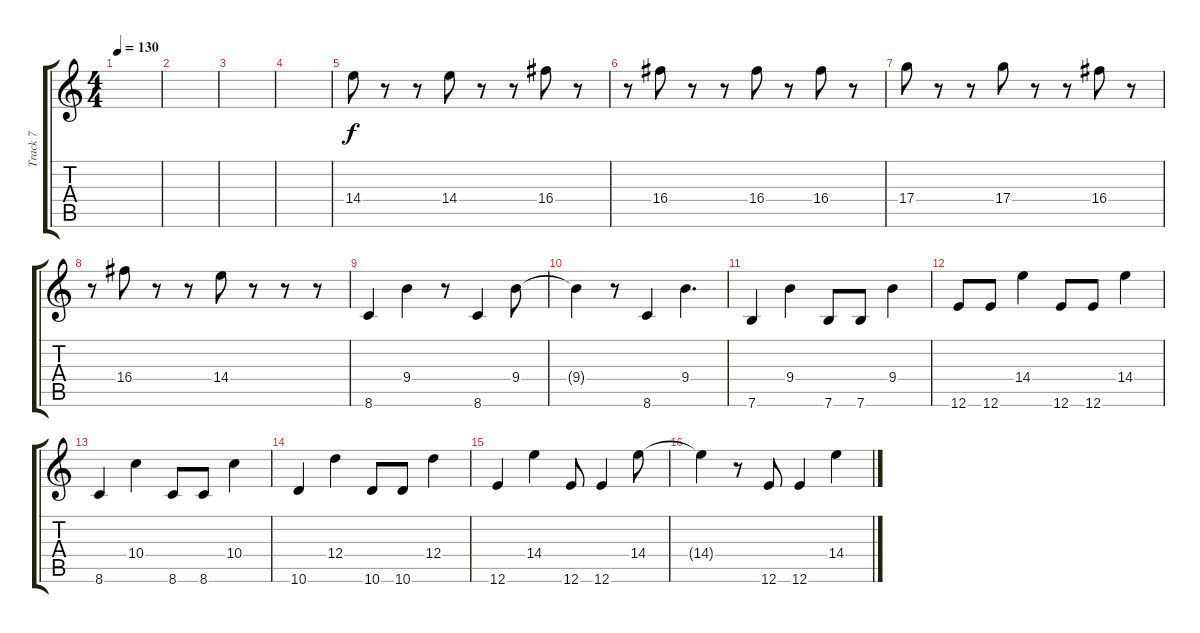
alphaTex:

\track ("Track 7" "Track 7") {instrument acousticguitarsteel}
\staff {score tabs}
\tuning (E4 B3 G3 D3 A2 E2) {hide}
\ts (4 4)
\tempo 130
\clef g2
\ks c
|
|
|
|
14.4.8{volume 13} r.8 r.8 14.4.8 r.8 r.8 16.4.8 r.8 |
r.8 16.4.8 r.8 r.8 16.4.8 r.8 16.4.8 r.8 |
17.4.8 r.8 r.8 17.4.8 r.8 r.8 16.4.8 r.8 |
r.8 16.4.8 r.8 r.8 14.4.8 r.8 r.8 r.8 |
8.6.4 9.4.4 r.8 8.6.4 9.4.8 |
9.4{t}.4 r.8 8.6.4 9.4.4{d} |
7.6.4 9.4.4 7.6.8 7.6.8 9.4.4 |
12.6.8 12.6.8 14.4.4 12.6.8 12.6.8 14.4.4 |
8.6.4 10.4.4 8.6.8 8.6.8 10.4.4 |
10.6.4 12.4.4 10.6.8 10.6.8 12.4.4 |
12.6.4 14.4.4 12.6.8 12.6.4 14.4.8 |
14.4{t}.4 r.8 12.6.8 12.6.4 14.4.4
